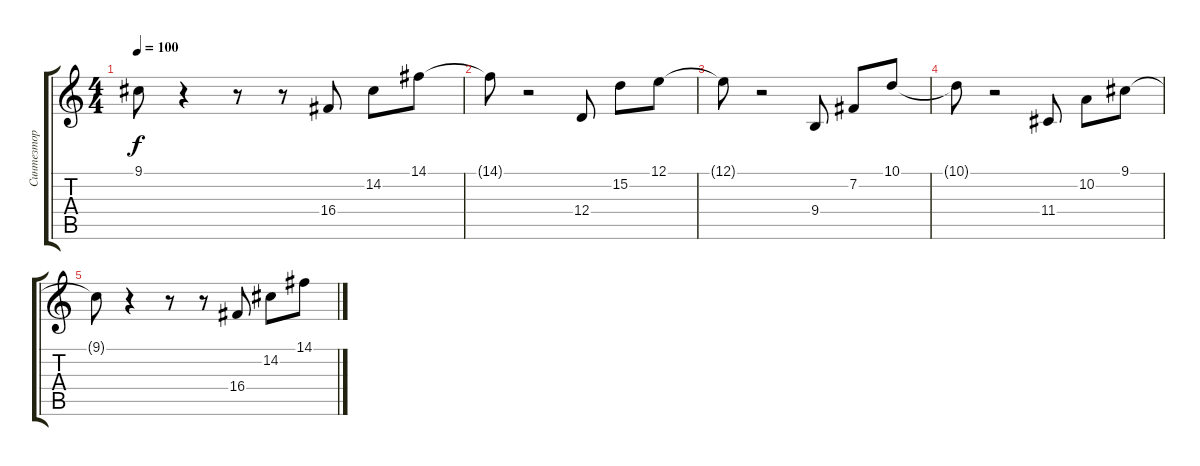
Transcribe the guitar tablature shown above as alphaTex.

\track ("Синтезтор" "Синтезтор") {instrument pad1newage}
\staff {score tabs}
\tuning (E4 B3 G3 D3 A2 E2) {hide}
\ts (4 4)
\tempo 100
\clef g2
\ks c
9.1{t}.8{dy f} r.4 r.8 r.8 16.4.8 14.2.8 14.1.8 |
14.1{t}.8 r.2 12.4.8 15.2.8 12.1.8 |
12.1{t}.8 r.2 9.4.8 7.2.8 10.1.8 |
10.1{t}.8 r.2 11.4.8 10.2.8 9.1.8 |
9.1{t}.8 r.4 r.8 r.8 16.4.8 14.2.8 14.1.8
